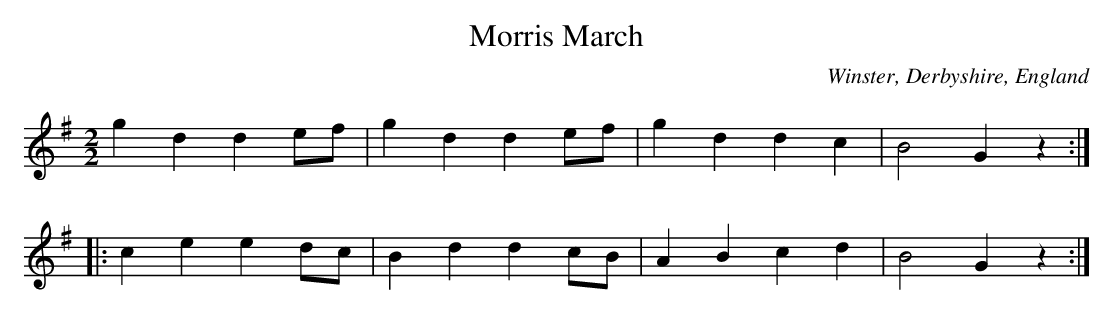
X:1
T:Morris March
M:2/2
L:1/8
O:Winster, Derbyshire, England
K:G
g2d2d2 ef|g2d2d2 ef|g2d2d2c2|B4 G2 z2:|
|:c2e2e2 dc|B2d2d2 cB|A2B2c2d2|B4 G2z2:|]
